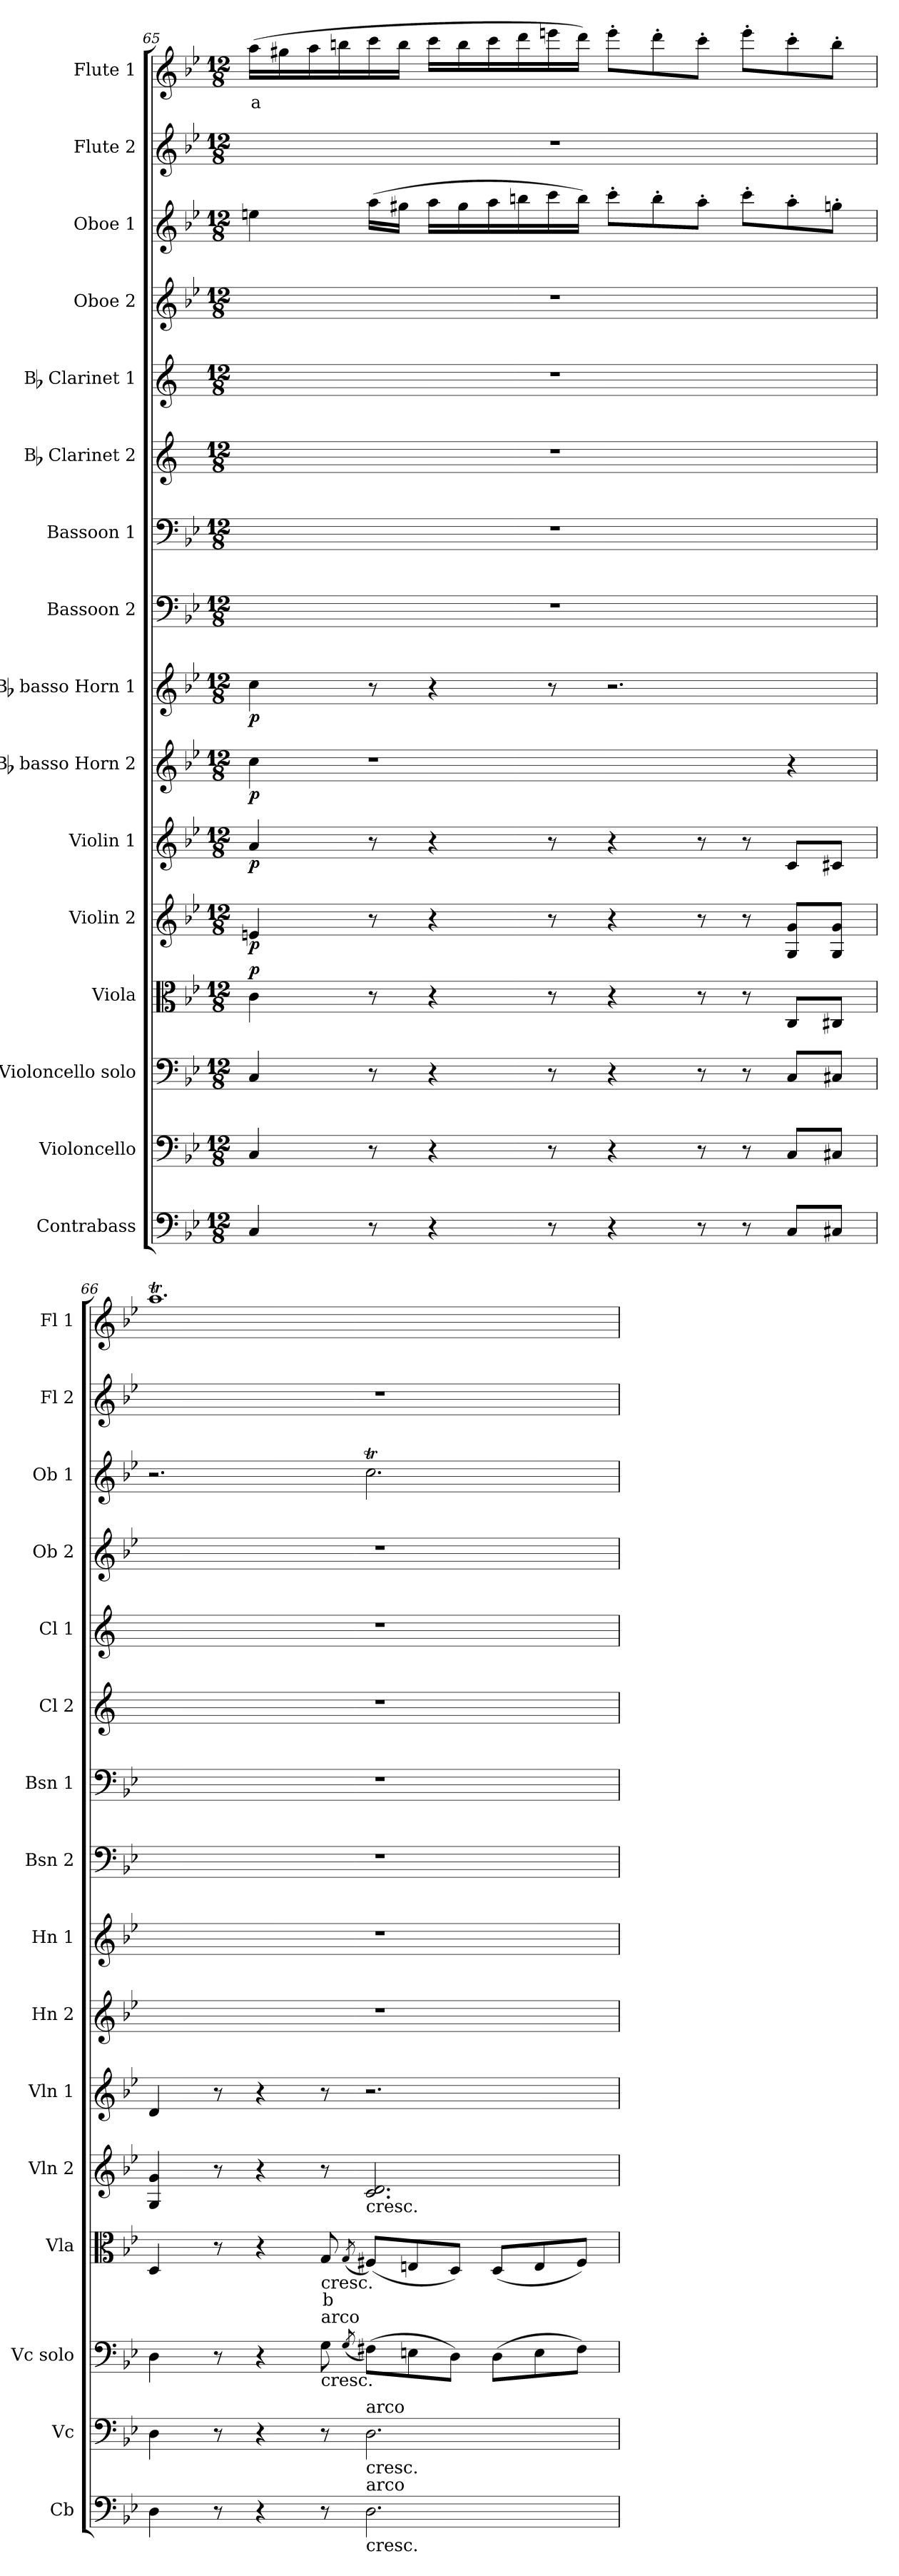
**kern	**kern	**kern	**kern	**text	**dynam	**kern	**dynam	**kern	**dynam	**kern	**dynam	**kern	**dynam	**kern	**kern	**kern	**kern	**kern	**kern	**kern	**kern	**text
*part16	*part15	*part14	*part13	*part13	*part13	*part12	*part12	*part11	*part11	*part10	*part10	*part9	*part9	*part8	*part7	*part6	*part5	*part4	*part3	*part2	*part1	*part1
*staff16	*staff15	*staff14	*staff13	*staff13	*staff13	*staff12	*staff12	*staff11	*staff11	*staff10	*staff10	*staff9	*staff9	*staff8	*staff7	*staff6	*staff5	*staff4	*staff3	*staff2	*staff1	*staff1
*I"Contrabass	*I"Violoncello	*I"Violoncello solo	*I"Viola	*	*	*I"Violin 2	*	*I"Violin 1	*	*I"Bb basso Horn 2	*	*I"Bb basso Horn 1	*	*I"Bassoon 2	*I"Bassoon 1	*I"Bb Clarinet 2	*I"Bb Clarinet 1	*I"Oboe 2	*I"Oboe 1	*I"Flute 2	*I"Flute 1	*
*I'Cb	*I'Vc	*I'Vc solo	*I'Vla	*	*	*I'Vln 2	*	*I'Vln 1	*	*I'Hn 2	*	*I'Hn 1	*	*I'Bsn 2	*I'Bsn 1	*I'Cl 2	*I'Cl 1	*I'Ob 2	*I'Ob 1	*I'Fl 2	*I'Fl 1	*
*clefF4	*clefF4	*clefF4	*clefC3	*	*	*clefG2	*	*clefG2	*	*clefG2	*	*clefG2	*	*clefF4	*clefF4	*clefG2	*clefG2	*clefG2	*clefG2	*clefG2	*clefG2	*
*ITrd7c12	*	*	*	*	*	*	*	*	*	*ITrd8c14	*	*ITrd8c14	*	*	*	*ITrd1c2	*ITrd1c2	*	*	*	*	*
*k[b-e-]	*k[b-e-]	*k[b-e-]	*k[b-e-]	*	*	*k[b-e-]	*	*k[b-e-]	*	*k[b-e-]	*	*k[b-e-]	*	*k[b-e-]	*k[b-e-]	*k[b-e-]	*k[b-e-]	*k[b-e-]	*k[b-e-]	*k[b-e-]	*k[b-e-]	*
*M12/8	*M12/8	*M12/8	*M12/8	*	*	*M12/8	*	*M12/8	*	*M12/8	*	*M12/8	*	*M12/8	*M12/8	*M12/8	*M12/8	*M12/8	*M12/8	*M12/8	*M12/8	*
=65	=65	=65	=65	=65	=65	=65	=65	=65	=65	=65	=65	=65	=65	=65	=65	=65	=65	=65	=65	=65	=65	=65
!	!	!	!	!	!LO:DY:b	!	!LO:DY:b	!	!LO:DY:b	!	!LO:DY:b	!	!LO:DY:b	!	!	!	!	!	!	!	!	!LO:LY:b:color=#FF0000
4CC/	4C/	4C/	4c\	.	p	4en/	p	4a/	p	4c\	p	4c\	p	1.r	1.r	1.r	1.r	1.r	4een\	1.r	(16aa\LL	a
.	.	.	.	.	.	.	.	.	.	.	.	.	.	.	.	.	.	.	.	.	16gg#X\	.
.	.	.	.	.	.	.	.	.	.	.	.	.	.	.	.	.	.	.	.	.	16aa\	.
.	.	.	.	.	.	.	.	.	.	.	.	.	.	.	.	.	.	.	.	.	16bbn\	.
8r	8r	8r	8r	.	.	8r	.	8r	.	1r	.	8r	.	.	.	.	.	.	(16aa\LL	.	16ccc\	.
.	.	.	.	.	.	.	.	.	.	.	.	.	.	.	.	.	.	.	16gg#X\JJ	.	16bb\JJ	.
4r	4r	4r	4r	.	.	4r	.	4r	.	.	.	4r	.	.	.	.	.	.	16aa\LL	.	16ccc\LL	.
.	.	.	.	.	.	.	.	.	.	.	.	.	.	.	.	.	.	.	16gg#\	.	16bb\	.
.	.	.	.	.	.	.	.	.	.	.	.	.	.	.	.	.	.	.	16aa\	.	16ccc\	.
.	.	.	.	.	.	.	.	.	.	.	.	.	.	.	.	.	.	.	16bbn\	.	16ddd\	.
8r	8r	8r	8r	.	.	8r	.	8r	.	.	.	8r	.	.	.	.	.	.	16ccc\	.	16eeen\	.
.	.	.	.	.	.	.	.	.	.	.	.	.	.	.	.	.	.	.	16bb\JJ)	.	16ddd\JJ)	.
4r	4r	4r	4r	.	.	4r	.	4r	.	.	.	2.r	.	.	.	.	.	.	8ccc'\L	.	8eee'\L	.
.	.	.	.	.	.	.	.	.	.	.	.	.	.	.	.	.	.	.	8bb'\	.	8ddd'\	.
8r	8r	8r	8r	.	.	8r	.	8r	.	.	.	.	.	.	.	.	.	.	8aa'\J	.	8ccc'\J	.
8r	8r	8r	8r	.	.	8r	.	8r	.	.	.	.	.	.	.	.	.	.	8ccc'\L	.	8eee'\L	.
8CC/L	8C/L	8C/L	8C/L	.	.	8G/ 8g/L	.	8c/L	.	4r	.	.	.	.	.	.	.	.	8aa'\	.	8ccc'\	.
8CC#X/J	8C#X/J	8C#X/J	8C#X/J	.	.	8G/ 8g/J	.	8c#X/J	.	.	.	.	.	.	.	.	.	.	8ggn'\J	.	8bb'\J	.
!!LO:PB:g=z
=66	=66	=66	=66	=66	=66	=66	=66	=66	=66	=66	=66	=66	=66	=66	=66	=66	=66	=66	=66	=66	=66	=66
4DD\	4D\	4D\	4D/	.	.	4G/ 4g/	.	4d/	.	1.r	.	1.r	.	1.r	1.r	1.r	1.r	1.r	2.r	1.r	1.aat	.
8r	8r	8r	8r	.	.	8r	.	8r	.	.	.	.	.	.	.	.	.	.	.	.	.	.
4r	4r	4r	4r	.	.	4r	.	4r	.	.	.	.	.	.	.	.	.	.	.	.	.	.
!	!	!	!LO:TX:b:t=cresc.	!	!	!	!	!	!	!	!	!	!	!	!	!	!	!	!	!	!	!
!	!	!LO:TX:b:t=cresc.	!	!	!	!	!	!	!	!	!	!	!	!	!	!	!	!	!	!	!	!
!	!	!LO:TX:a:t=arco	!	!	!	!	!	!	!	!	!	!	!	!	!	!	!	!	!	!	!	!
!	!	!	!	!LO:LY:b:color=#FF0000	!	!	!	!	!	!	!	!	!	!	!	!	!	!	!	!	!	!
8r	8r	8G\	8G/	b	.	8r	.	8r	.	.	.	.	.	.	.	.	.	.	.	.	.	.
.	.	(8qG/	(8qG/	.	.	.	.	.	.	.	.	.	.	.	.	.	.	.	.	.	.	.
!	!	!	!	!	!	!LO:TX:b:t=cresc.	!	!	!	!	!	!	!	!	!	!	!	!	!	!	!	!
!	!LO:TX:b:t=cresc.	!	!	!	!	!	!	!	!	!	!	!	!	!	!	!	!	!	!	!	!	!
!	!LO:TX:a:t=arco	!	!	!	!	!	!	!	!	!	!	!	!	!	!	!	!	!	!	!	!	!
!LO:TX:b:t=cresc.	!	!	!	!	!	!	!	!	!	!	!	!	!	!	!	!	!	!	!	!	!	!
!LO:TX:a:t=arco	!	!	!	!	!	!	!	!	!	!	!	!	!	!	!	!	!	!	!	!	!	!
2.DD\	2.D\	(8F#X\L)	(8F#X/L)	.	.	2.c/ 2.d/	.	2.r	.	.	.	.	.	.	.	.	.	.	2.ccT\	.	.	.
.	.	8En\	8En/	.	.	.	.	.	.	.	.	.	.	.	.	.	.	.	.	.	.	.
.	.	8D\J)	8D/J)	.	.	.	.	.	.	.	.	.	.	.	.	.	.	.	.	.	.	.
.	.	(8D\L	(8D/L	.	.	.	.	.	.	.	.	.	.	.	.	.	.	.	.	.	.	.
.	.	8E\	8E/	.	.	.	.	.	.	.	.	.	.	.	.	.	.	.	.	.	.	.
.	.	8F#\J)	8F#/J)	.	.	.	.	.	.	.	.	.	.	.	.	.	.	.	.	.	.	.
=	=	=	=	=	=	=	=	=	=	=	=	=	=	=	=	=	=	=	=	=	=	=
*-	*-	*-	*-	*-	*-	*-	*-	*-	*-	*-	*-	*-	*-	*-	*-	*-	*-	*-	*-	*-	*-	*-
